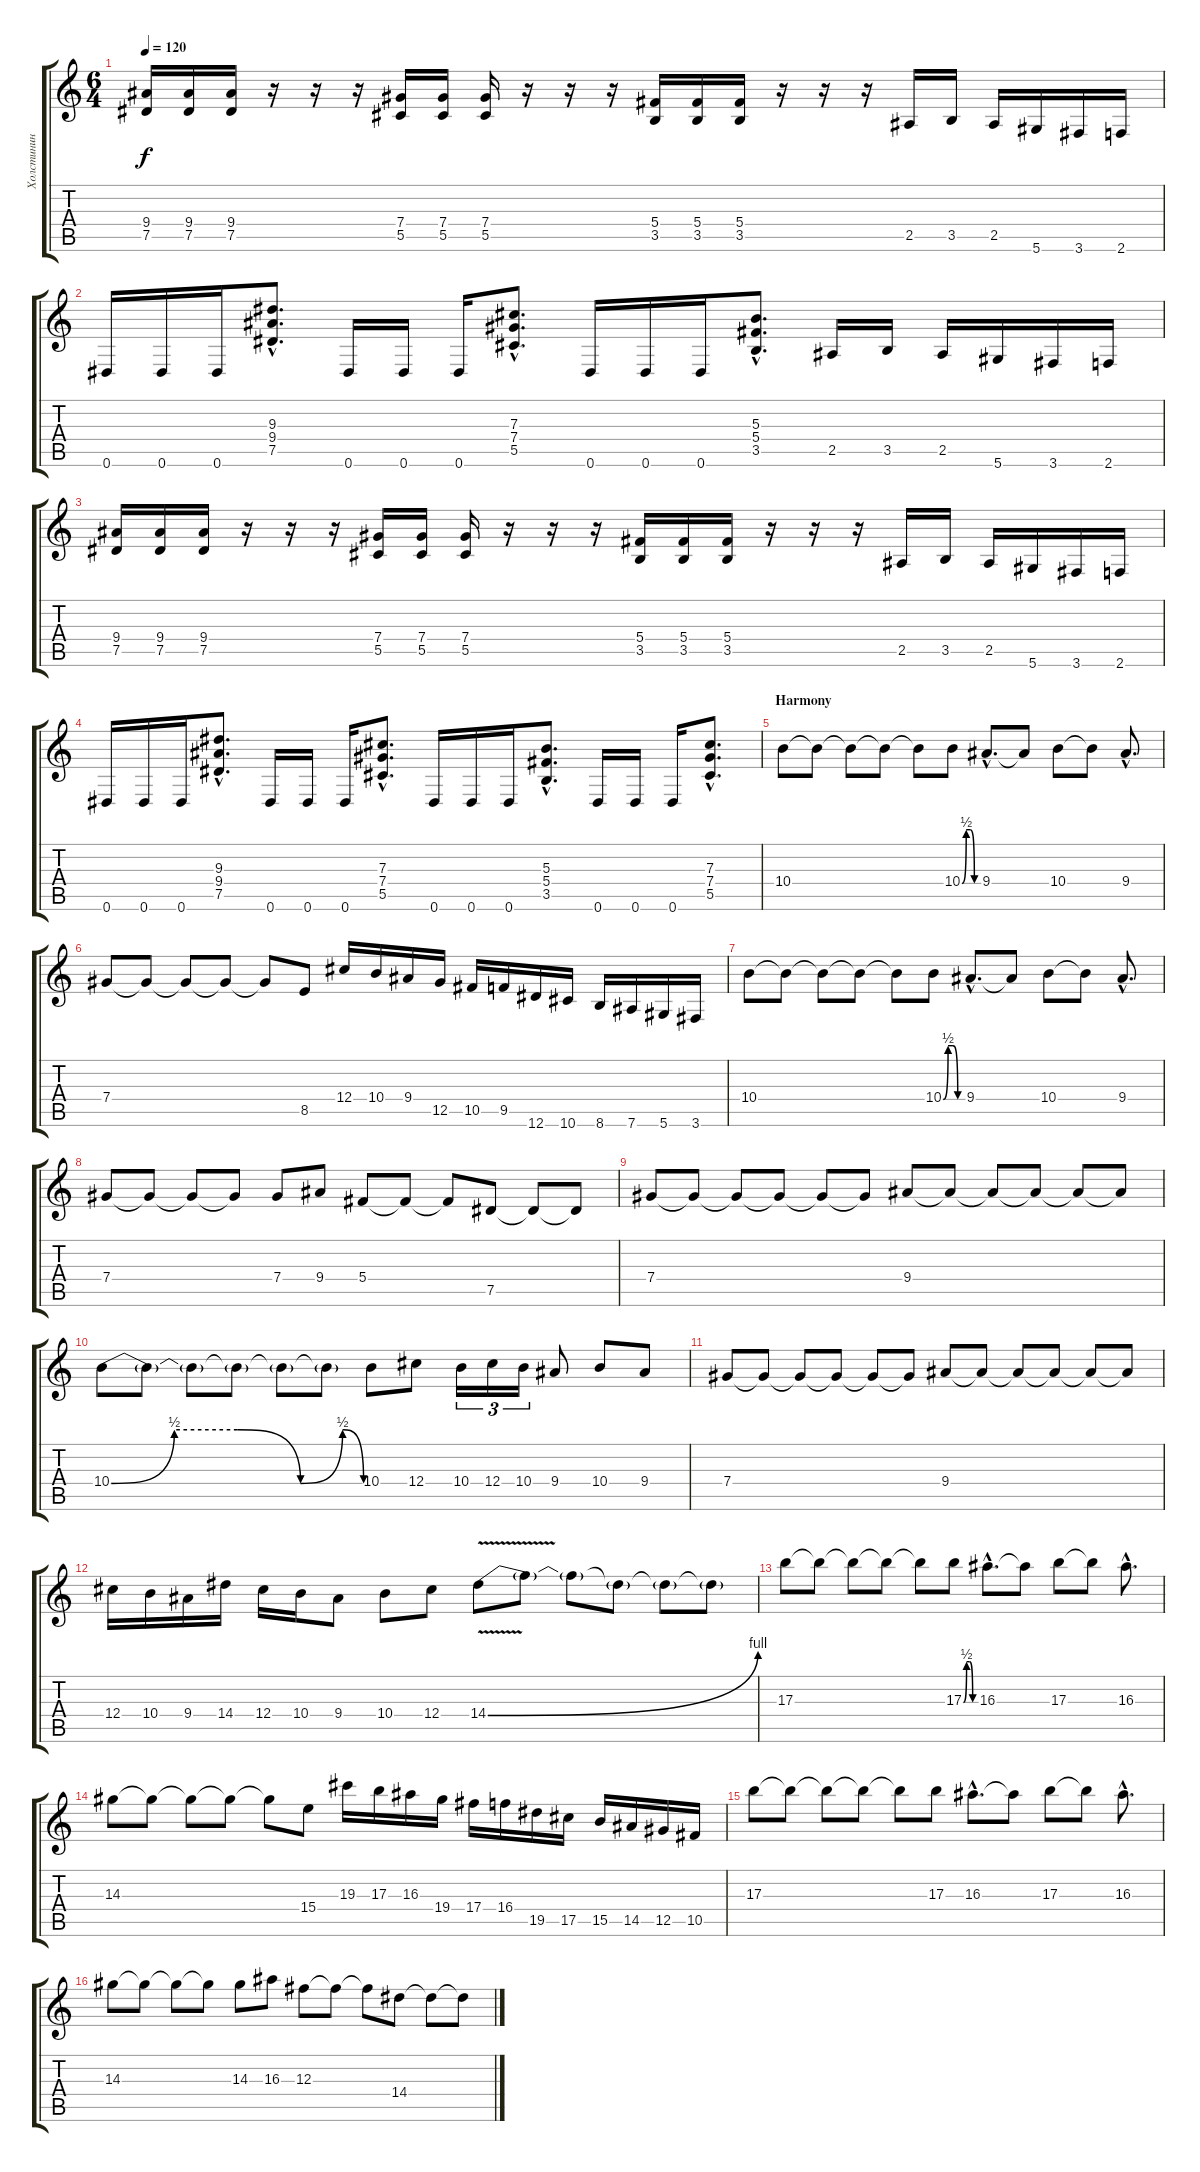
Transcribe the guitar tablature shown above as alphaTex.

\track ("Холстинин (Guitar 2)" "Холстинин ") {instrument distortionguitar}
\staff {score tabs}
\tuning (Eb4 Bb3 Gb3 Db3 Ab2 Eb2) {hide}
\ts (6 4)
\tempo 120
\clef g2
\ks c
(9.4 7.5).16{dy f} (9.4 7.5).16 (9.4 7.5).16 r.16 r.16 r.16 (7.4 5.5).16 (7.4 5.5).16 (7.4 5.5).16 r.16 r.16 r.16 (5.4 3.5).16 (5.4 3.5).16 (5.4 3.5).16 r.16 r.16 r.16 2.5.16 3.5.16 2.5.16 5.6.16 3.6.16 2.6.16 |
0.6.16 0.6.16 0.6.16 (9.3{hac} 9.4{hac} 7.5{hac}).8{d} 0.6.16 0.6.16 0.6.16 (7.3{hac} 7.4{hac} 5.5{hac}).8{d} 0.6.16 0.6.16 0.6.16 (5.3{hac} 5.4{hac} 3.5{hac}).8{d} 2.5.16 3.5.16 2.5.16 5.6.16 3.6.16 2.6.16 |
(9.4 7.5).16 (9.4 7.5).16 (9.4 7.5).16 r.16 r.16 r.16 (7.4 5.5).16 (7.4 5.5).16 (7.4 5.5).16 r.16 r.16 r.16 (5.4 3.5).16 (5.4 3.5).16 (5.4 3.5).16 r.16 r.16 r.16 2.5.16 3.5.16 2.5.16 5.6.16 3.6.16 2.6.16 |
0.6.16 0.6.16 0.6.16 (9.3{hac} 9.4{hac} 7.5{hac}).8{d} 0.6.16 0.6.16 0.6.16 (7.3{hac} 7.4{hac} 5.5{hac}).8{d} 0.6.16 0.6.16 0.6.16 (5.3{hac} 5.4{hac} 3.5{hac}).8{d} 0.6.16 0.6.16 0.6.16 (7.3{hac} 7.4{hac} 5.5{hac}).8{d} |
\section ("" "Harmony")
10.4.8 10.4{t}.8 10.4{t}.8 10.4{t}.8 10.4{t}.8 10.4{be (custom 0 0 15 2 30 2 45 0 60 0)}.8 9.4{hac}.8{d} 9.4{t}.8 10.4.8 10.4{t}.8 9.4{hac}.8{d} |
7.4.8 7.4{t}.8 7.4{t}.8 7.4{t}.8 7.4{t}.8 8.5.8 12.4.16 10.4.16 9.4.16 12.5.16 10.5.16 9.5.16 12.6.16 10.6.16 8.6.16 7.6.16 5.6.16 3.6.16 |
10.4.8 10.4{t}.8 10.4{t}.8 10.4{t}.8 10.4{t}.8 10.4{be (custom 0 0 15 2 30 2 45 0 60 0)}.8 9.4{hac}.8{d} 9.4{t}.8 10.4.8 10.4{t}.8 9.4{hac}.8{d} |
7.4.8 7.4{t}.8 7.4{t}.8 7.4{t}.8 7.4.8 9.4.8 5.4.8 5.4{t}.8 5.4{t}.8 7.5.8 7.5{t}.8 7.5{t}.8 |
7.4.8 7.4{t}.8 7.4{t}.8 7.4{t}.8 7.4{t}.8 7.4{t}.8 9.4.8 9.4{t}.8 9.4{t}.8 9.4{t}.8 9.4{t}.8 9.4{t}.8 |
10.4{be (custom 0 0 15 2 30 2 45 0 55 2 60 0)}.8 10.4{t}.8 10.4{t}.8 10.4{t}.8 10.4{t}.8 10.4{t}.8 10.4.8 12.4.8 10.4.16{tu (3 2)} 12.4.16{tu (3 2)} 10.4.16{tu (3 2)} 9.4.8 10.4.8 9.4.8 |
7.4.8 7.4{t}.8 7.4{t}.8 7.4{t}.8 7.4{t}.8 7.4{t}.8 9.4.8 9.4{t}.8 9.4{t}.8 9.4{t}.8 9.4{t}.8 9.4{t}.8 |
12.4.16 10.4.16 9.4.16 14.4.16 12.4.16 10.4.16 9.4.8 10.4.8 12.4.8 14.4{be (bend 0 0 60 4) v}.8 14.4{t}.8 14.4{t}.8 14.4{t}.8 14.4{t}.8 14.4{t}.8 |
17.3.8 17.3{t}.8 17.3{t}.8 17.3{t}.8 17.3{t}.8 17.3{be (custom 0 0 15 2 30 2 45 0 60 0)}.8 16.3{hac}.8{d} 16.3{t}.8 17.3.8 17.3{t}.8 16.3{hac}.8{d} |
14.3.8 14.3{t}.8 14.3{t}.8 14.3{t}.8 14.3{t}.8 15.4.8 19.3.16 17.3.16 16.3.16 19.4.16 17.4.16 16.4.16 19.5.16 17.5.16 15.5.16 14.5.16 12.5.16 10.5.16 |
17.3.8 17.3{t}.8 17.3{t}.8 17.3{t}.8 17.3{t}.8 17.3.8 16.3{hac}.8{d} 16.3{t}.8 17.3.8 17.3{t}.8 16.3{hac}.8{d} |
14.3.8 14.3{t}.8 14.3{t}.8 14.3{t}.8 14.3.8 16.3.8 12.3.8 12.3{t}.8 12.3{t}.8 14.4.8 14.4{t}.8 14.4{t}.8
